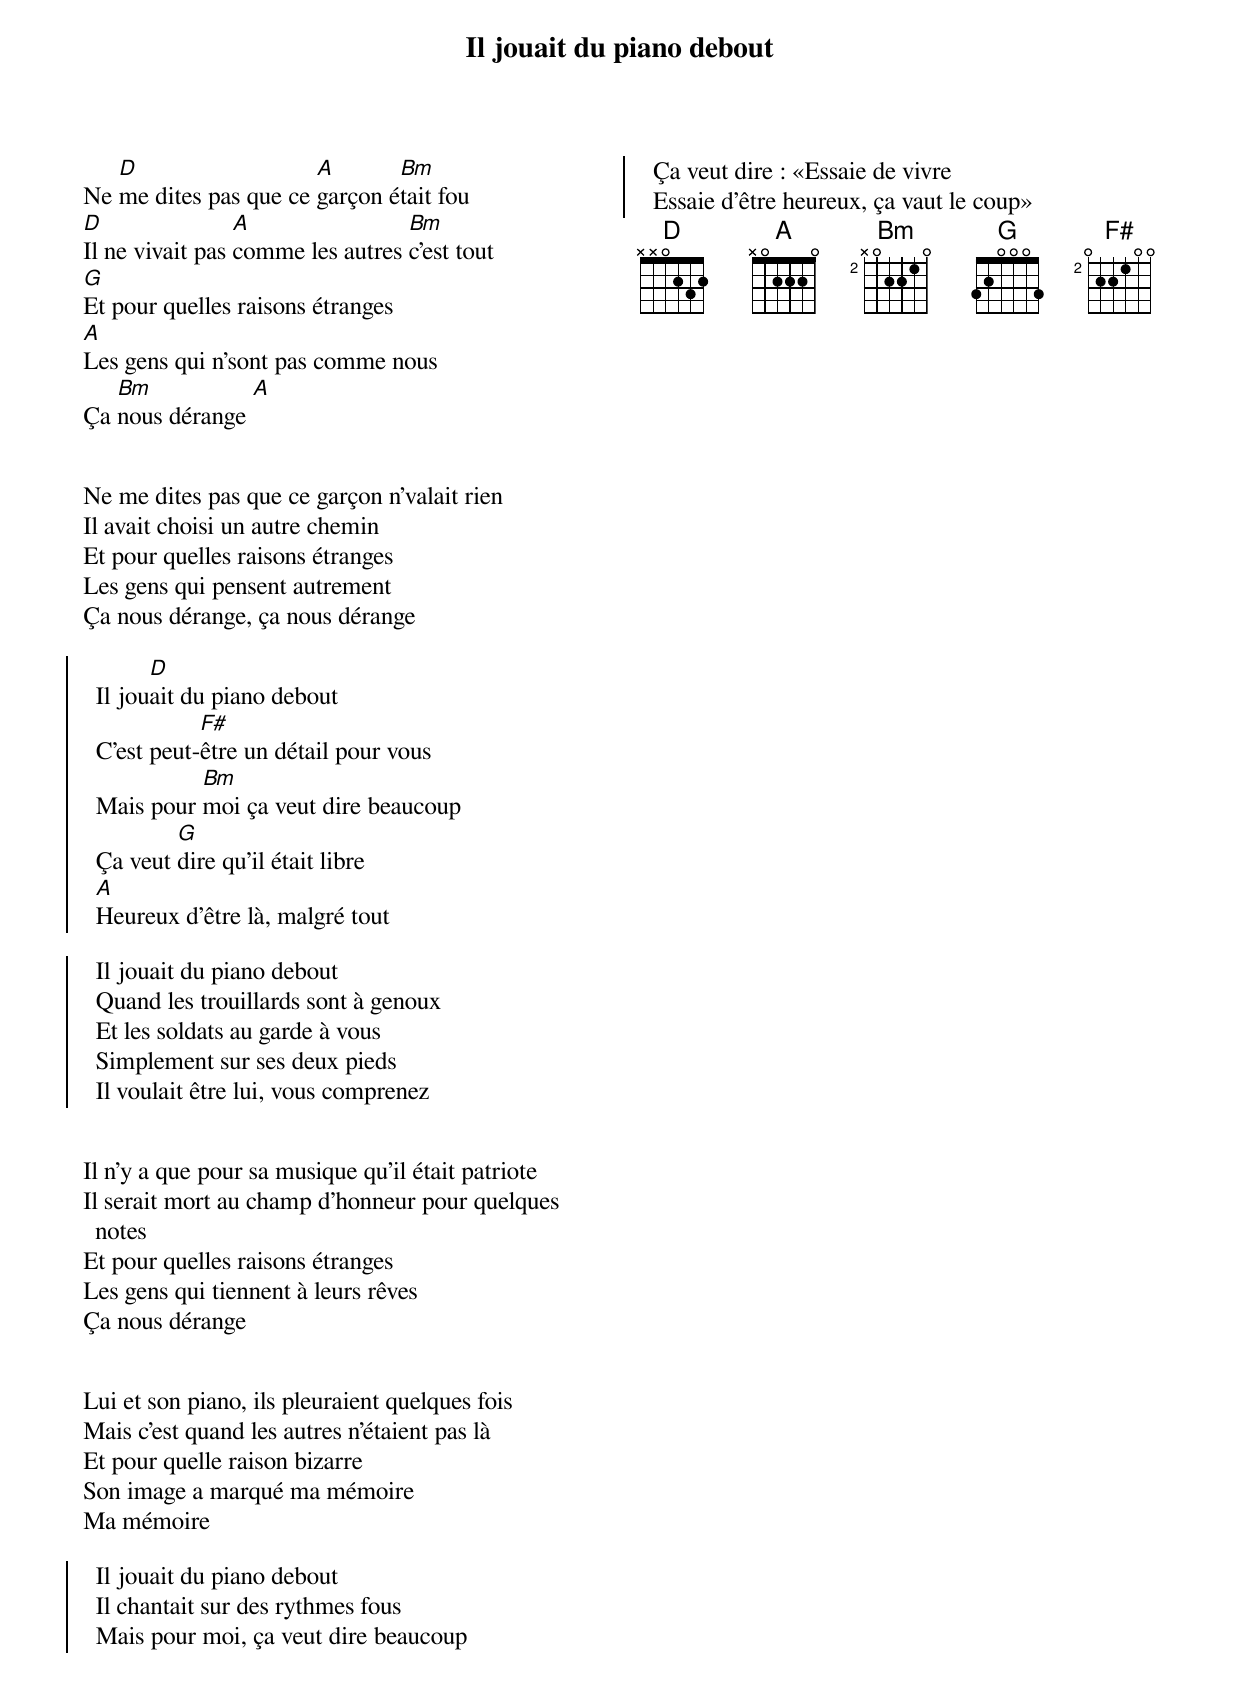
{title: Il jouait du piano debout}
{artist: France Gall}
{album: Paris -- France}
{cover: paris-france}
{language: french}
{columns: 2}
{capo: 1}
{define: D frets X X 0 2 3 2}
{define: A frets X 0 2 2 2 0}
{define: Bm base-fret 2 frets X 0 2 2 1 0}
{define: G frets 3 2 0 0 0 3}
{define: F# base-fret 2 frets 0 2 2 1 0 0}


Ne [D]me dites pas que ce [A]garçon é[Bm]tait fou
[D]Il ne vivait pas [A]comme les autres [Bm]c'est tout
[G]Et pour quelles raisons étranges
[A]Les gens qui n'sont pas comme nous
Ça [Bm]nous dérange [A]


Ne me dites pas que ce garçon n'valait rien
Il avait choisi un autre chemin
Et pour quelles raisons étranges
Les gens qui pensent autrement
Ça nous dérange, ça nous dérange

{start_of_chorus}
  Il jou[D]ait du piano debout
  C'est peut-[F#]être un détail pour vous
  Mais pour [Bm]moi ça veut dire beaucoup
  Ça veut [G]dire qu'il était libre
  [A]Heureux d'être là, malgré tout
{end_of_chorus}

{start_of_chorus}
  Il jouait du piano debout
  Quand les trouillards sont à genoux
  Et les soldats au garde à vous
  Simplement sur ses deux pieds
  Il voulait être lui, vous comprenez
{end_of_chorus}


Il n'y a que pour sa musique qu'il était patriote
Il serait mort au champ d'honneur pour quelques notes
Et pour quelles raisons étranges
Les gens qui tiennent à leurs rêves
Ça nous dérange


Lui et son piano, ils pleuraient quelques fois
Mais c'est quand les autres n'étaient pas là
Et pour quelle raison bizarre
Son image a marqué ma mémoire
Ma mémoire

{start_of_chorus}
  Il jouait du piano debout
  Il chantait sur des rythmes fous
  Mais pour moi, ça veut dire beaucoup
  Ça veut dire : «Essaie de vivre
  Essaie d'être heureux, ça vaut le coup»
{end_of_chorus}
